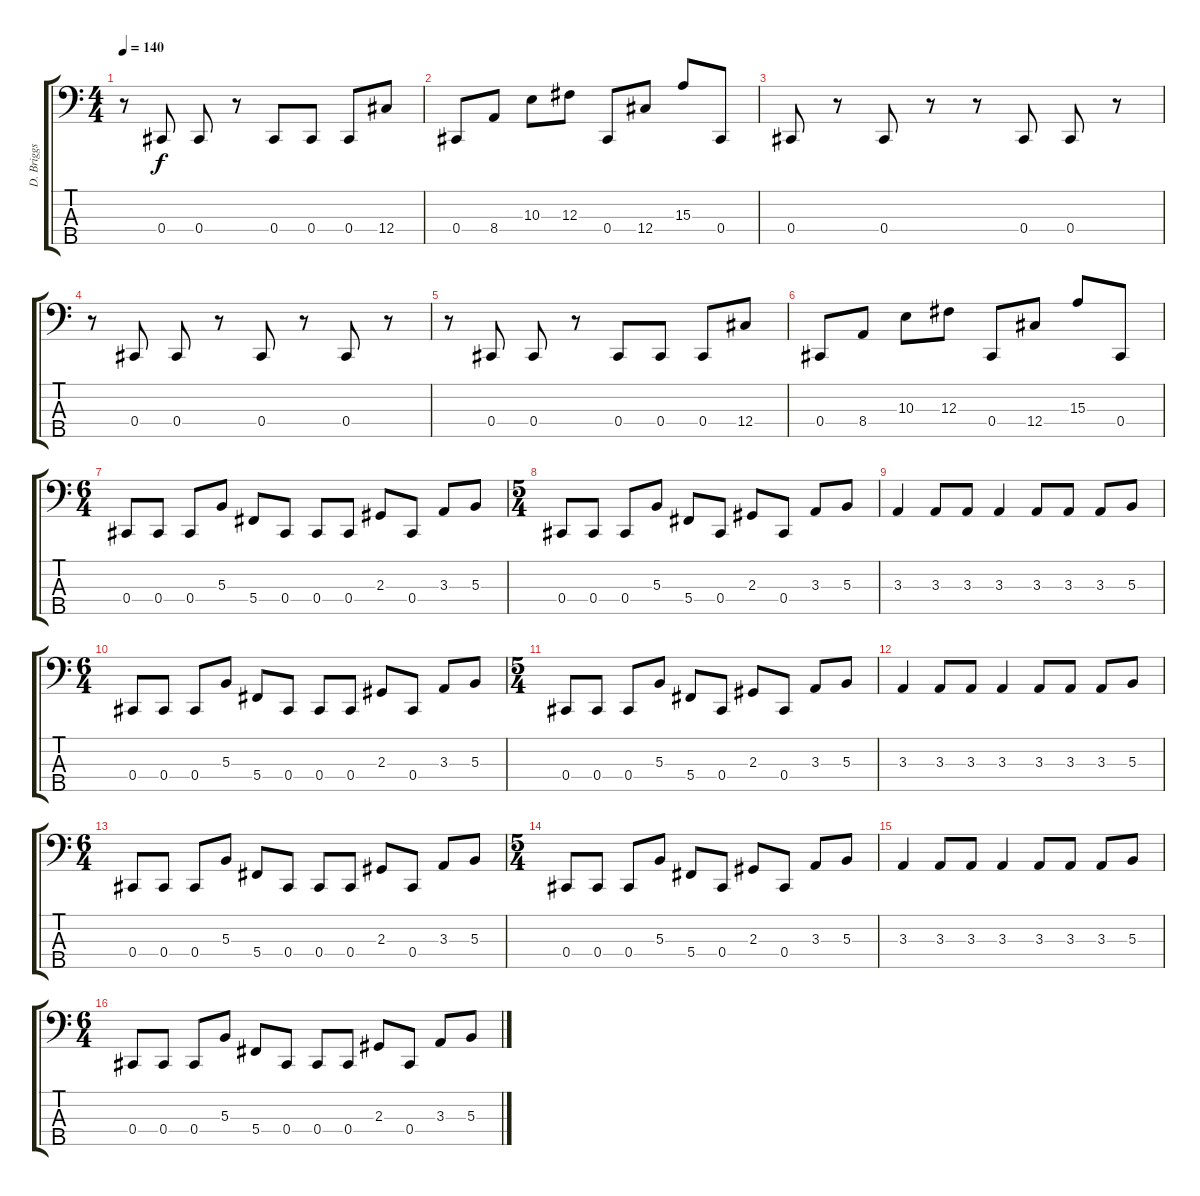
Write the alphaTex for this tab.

\track ("D. Briggs Bass" "D. Briggs ") {instrument electricbassfinger}
\staff {score tabs}
\tuning (E2 B1 Gb1 Db1 Ab0) {hide}
\ts (4 4)
\tempo 140
\clef f4
\ks c
r.8{dy f} 0.4.8 0.4.8 r.8 0.4.8 0.4.8 0.4.8 12.4.8 |
0.4.8 8.4.8 10.3.8 12.3.8 0.4.8 12.4.8 15.3.8 0.4.8 |
0.4.8 r.8 0.4.8 r.8 r.8 0.4.8 0.4.8 r.8 |
r.8 0.4.8 0.4.8 r.8 0.4.8 r.8 0.4.8 r.8 |
r.8 0.4.8 0.4.8 r.8 0.4.8 0.4.8 0.4.8 12.4.8 |
0.4.8 8.4.8 10.3.8 12.3.8 0.4.8 12.4.8 15.3.8 0.4.8 |
\ts (6 4)
0.4.8 0.4.8 0.4.8 5.3.8 5.4.8 0.4.8 0.4.8 0.4.8 2.3.8 0.4.8 3.3.8 5.3.8 |
\ts (5 4)
0.4.8 0.4.8 0.4.8 5.3.8 5.4.8 0.4.8 2.3.8 0.4.8 3.3.8 5.3.8 |
3.3.4 3.3.8 3.3.8 3.3.4 3.3.8 3.3.8 3.3.8 5.3.8 |
\ts (6 4)
0.4.8 0.4.8 0.4.8 5.3.8 5.4.8 0.4.8 0.4.8 0.4.8 2.3.8 0.4.8 3.3.8 5.3.8 |
\ts (5 4)
0.4.8 0.4.8 0.4.8 5.3.8 5.4.8 0.4.8 2.3.8 0.4.8 3.3.8 5.3.8 |
3.3.4 3.3.8 3.3.8 3.3.4 3.3.8 3.3.8 3.3.8 5.3.8 |
\ts (6 4)
0.4.8 0.4.8 0.4.8 5.3.8 5.4.8 0.4.8 0.4.8 0.4.8 2.3.8 0.4.8 3.3.8 5.3.8 |
\ts (5 4)
0.4.8 0.4.8 0.4.8 5.3.8 5.4.8 0.4.8 2.3.8 0.4.8 3.3.8 5.3.8 |
3.3.4 3.3.8 3.3.8 3.3.4 3.3.8 3.3.8 3.3.8 5.3.8 |
\ts (6 4)
0.4.8 0.4.8 0.4.8 5.3.8 5.4.8 0.4.8 0.4.8 0.4.8 2.3.8 0.4.8 3.3.8 5.3.8
